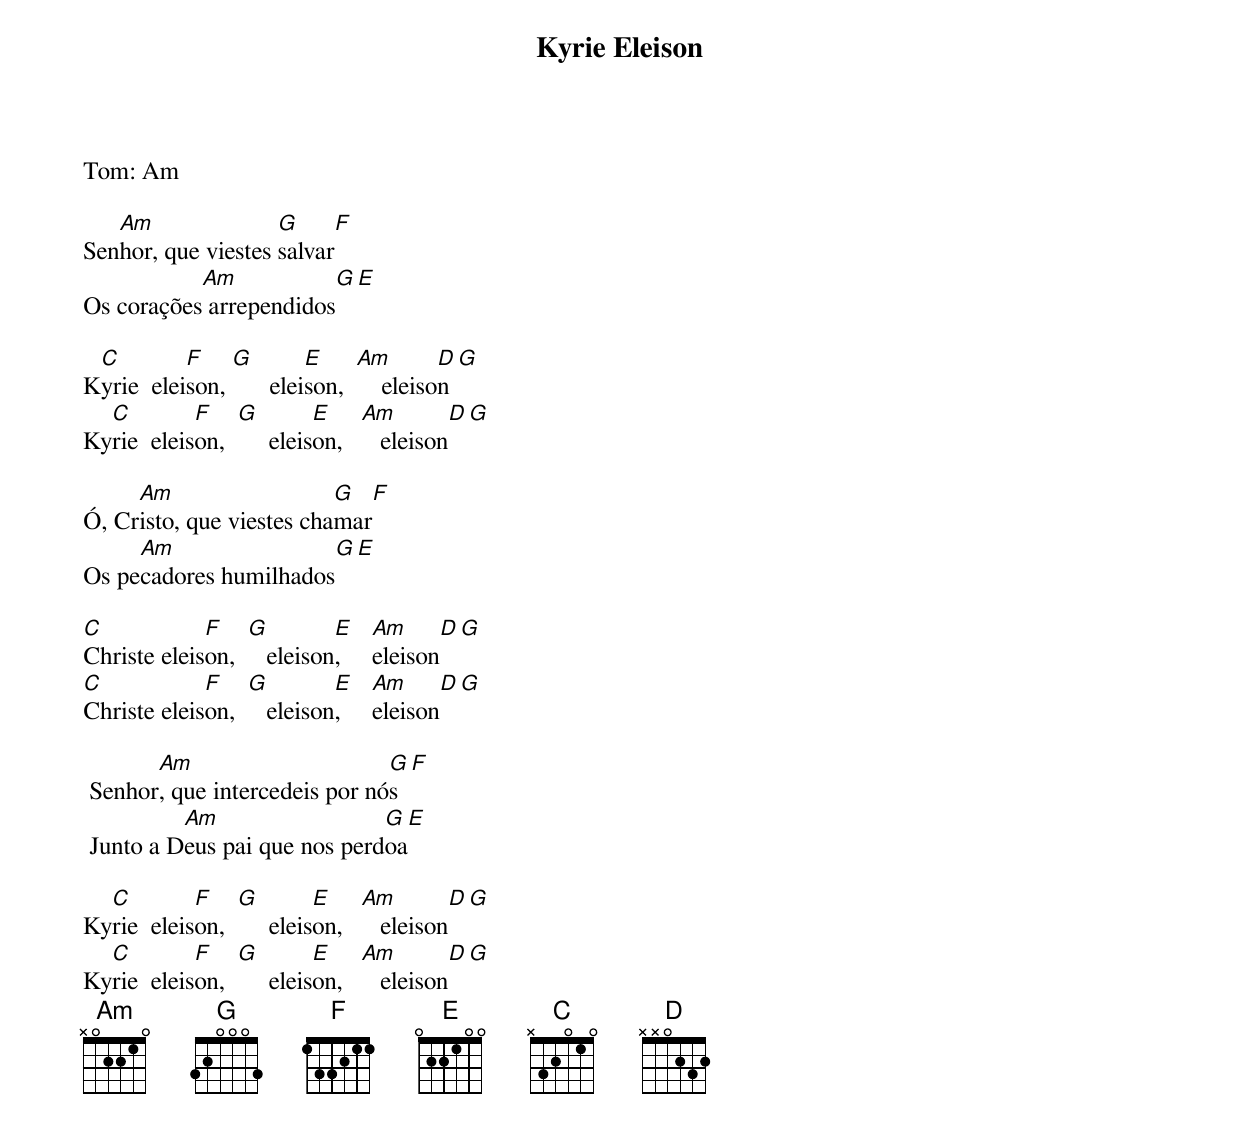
Kyrie Eleison
Tom: Am

   Am               G          F
Senhor, que viestes salvar
           Am           G      E
Os corações arrependidos

 C         F    G         E     Am        D      G
Kyrie  eleison,       eleison,      eleison
  C         F    G         E     Am        D      G
Kyrie  eleison,       eleison,      eleison

     Am                   G          F
Ó, Cristo, que viestes chamar
     Am                     G        E
Os pecadores humilhados

C            F    G         E     Am        D      G
Christe eleison,     eleison,     eleison
C            F    G         E     Am        D      G
Christe eleison,     eleison,     eleison

       Am                      G            F
 Senhor, que intercedeis por nós
          Am                  G              E
 Junto a Deus pai que nos perdoa

  C         F    G         E     Am        D      G
Kyrie  eleison,       eleison,      eleison
  C         F    G         E     Am        D      G
Kyrie  eleison,       eleison,      eleison
